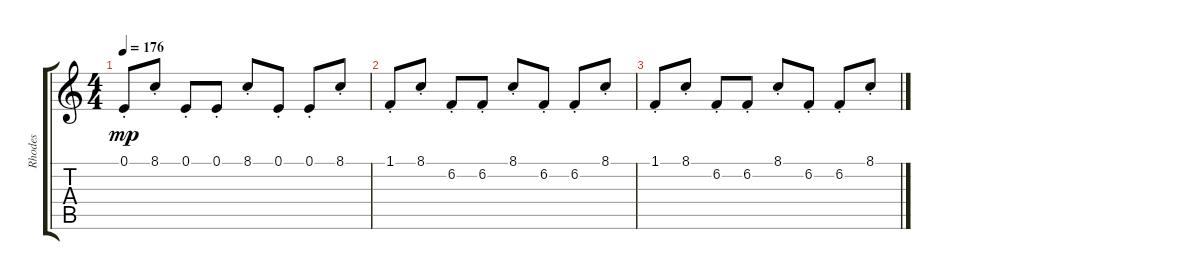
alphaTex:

\track ("Rhodes" "Rhodes") {instrument electricpiano1}
\staff {score tabs}
\tuning (E4 B3 G3 D3 A2 E2) {hide}
\ts (4 4)
\tempo 176
\clef g2
\ks c
0.1{st}.8{dy mp} 8.1{st}.8 0.1{st}.8 0.1{st}.8 8.1{st}.8 0.1{st}.8 0.1{st}.8 8.1{st}.8 |
1.1{st}.8 8.1{st}.8 6.2{st}.8 6.2{st}.8 8.1{st}.8 6.2{st}.8 6.2{st}.8 8.1{st}.8 |
1.1{st}.8 8.1{st}.8 6.2{st}.8 6.2{st}.8 8.1{st}.8 6.2{st}.8 6.2{st}.8 8.1{st}.8
